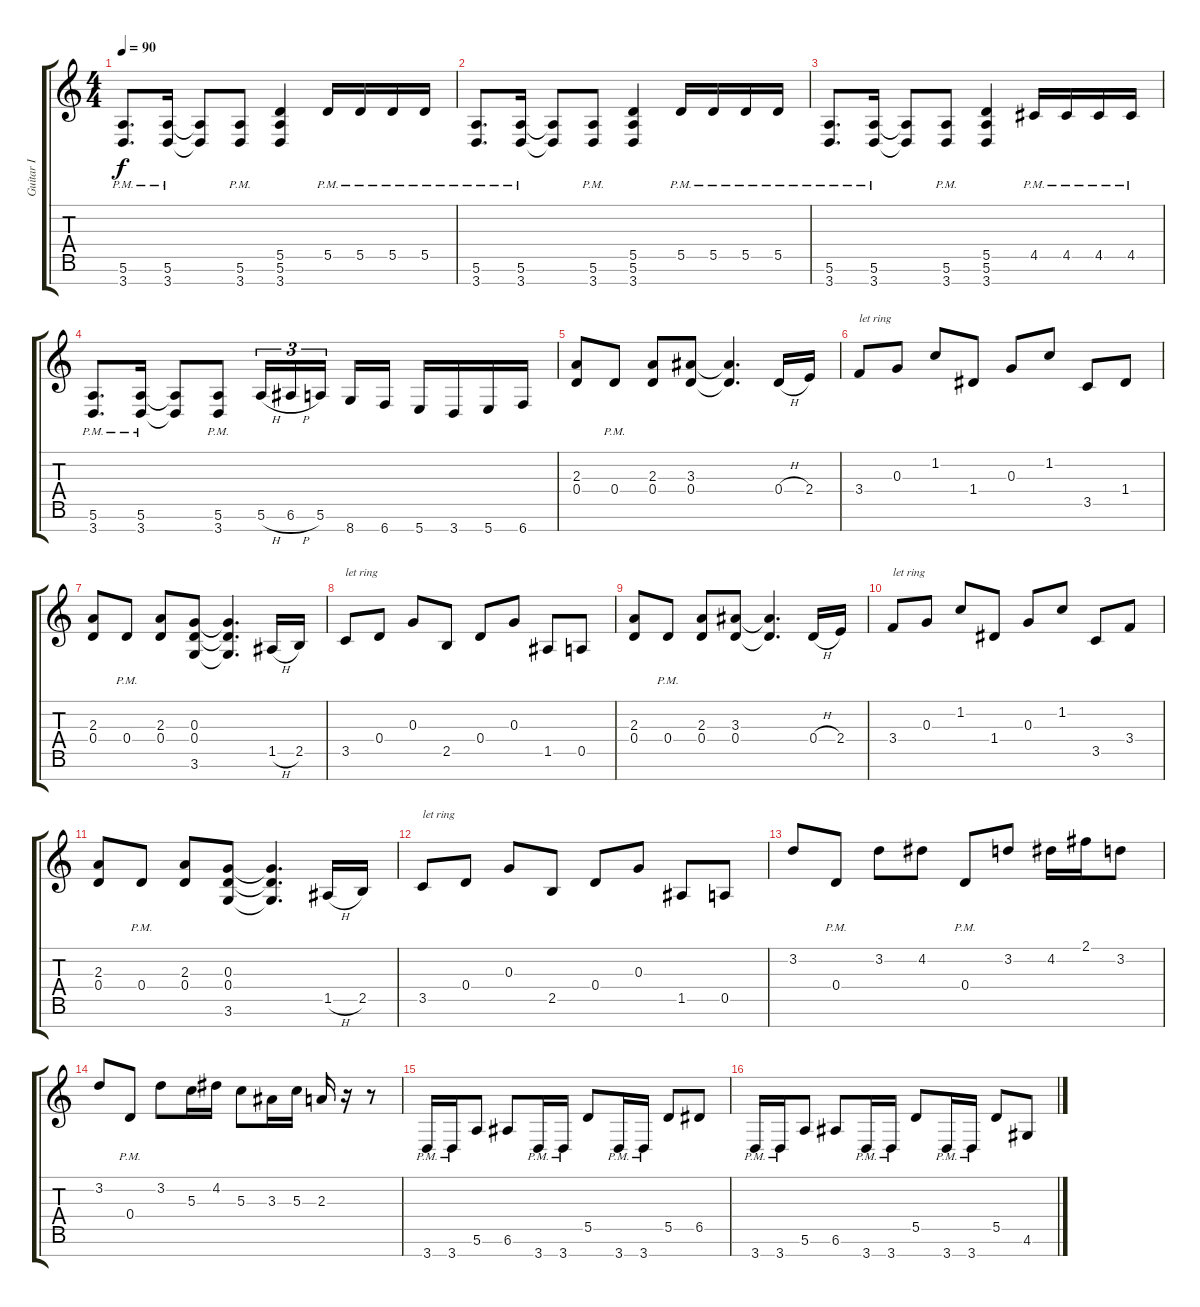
\track ("Guitar I" "Guitar I") {instrument distortionguitar}
\staff {score tabs}
\tuning (E4 B3 G3 D3 A2 E2 B1) {hide}
\ts (4 4)
\tempo 90
\clef g2
\ks c
(5.6{pm} 3.7{pm}).8{d dy f} (5.6{pm} 3.7{pm}).16 (5.6{t} 3.7{t}).8 (5.6{pm} 3.7{pm}).8 (5.5 5.6 3.7).4 5.5{pm}.16 5.5{pm}.16 5.5{pm}.16 5.5{pm}.16 |
(5.6{pm} 3.7{pm}).8{d} (5.6{pm} 3.7{pm}).16 (5.6{t} 3.7{t}).8 (5.6{pm} 3.7{pm}).8 (5.5 5.6 3.7).4 5.5{pm}.16 5.5{pm}.16 5.5{pm}.16 5.5{pm}.16 |
(5.6{pm} 3.7{pm}).8{d} (5.6{pm} 3.7{pm}).16 (5.6{t} 3.7{t}).8 (5.6{pm} 3.7{pm}).8 (5.5 5.6 3.7).4 4.5{pm}.16 4.5{pm}.16 4.5{pm}.16 4.5{pm}.16 |
(5.6{pm} 3.7{pm}).8{d} (5.6{pm} 3.7{pm}).16 (5.6{t} 3.7{t}).8 (5.6{pm} 3.7{pm}).8 5.6{h}.16{tu (3 2)} 6.6{h}.16{tu (3 2)} 5.6.16{tu (3 2) beam splitsecondary} 8.7.16 6.7.16 5.7.16 3.7.16 5.7.16 6.7.16 |
(2.3 0.4).8 0.4{pm}.8 (2.3 0.4).8 (3.3 0.4).8 (3.3{t} 0.4{t}).4{d} 0.4{h}.16 2.4.16 |
3.4.8{txt "let ring"} 0.3.8 1.2.8 1.4.8 0.3.8 1.2.8 3.5.8 1.4.8 |
(2.3 0.4).8 0.4{pm}.8 (2.3 0.4).8 (0.3 0.4 3.6).8 (0.3{t} 0.4{t} 3.6{t}).4{d} 1.5{h}.16 2.5.16 |
3.5.8{txt "let ring"} 0.4.8 0.3.8 2.5.8 0.4.8 0.3.8 1.5.8 0.5.8 |
(2.3 0.4).8 0.4{pm}.8 (2.3 0.4).8 (3.3 0.4).8 (3.3{t} 0.4{t}).4{d} 0.4{h}.16 2.4.16 |
3.4.8{txt "let ring"} 0.3.8 1.2.8 1.4.8 0.3.8 1.2.8 3.5.8 3.4.8 |
(2.3 0.4).8 0.4{pm}.8 (2.3 0.4).8 (0.3 0.4 3.6).8 (0.3{t} 0.4{t} 3.6{t}).4{d} 1.5{h}.16 2.5.16 |
3.5.8{txt "let ring"} 0.4.8 0.3.8 2.5.8 0.4.8 0.3.8 1.5.8 0.5.8 |
3.2.8 0.4{pm}.8 3.2.8 4.2.8 0.4{pm}.8 3.2.8 4.2.16 2.1.16 3.2.8 |
3.2.8 0.4{pm}.8 3.2.8 5.3.16 4.2.16 5.3.8 3.3.16 5.3.16 2.3.16 r.16 r.8 |
3.7{pm}.16 3.7{pm}.16 5.6.8 6.6.8 3.7{pm}.16 3.7{pm}.16 5.5.8 3.7{pm}.16 3.7{pm}.16 5.5.8 6.5.8 |
3.7{pm}.16 3.7{pm}.16 5.6.8 6.6.8 3.7{pm}.16 3.7{pm}.16 5.5.8 3.7{pm}.16 3.7{pm}.16 5.5.8 4.6.8
